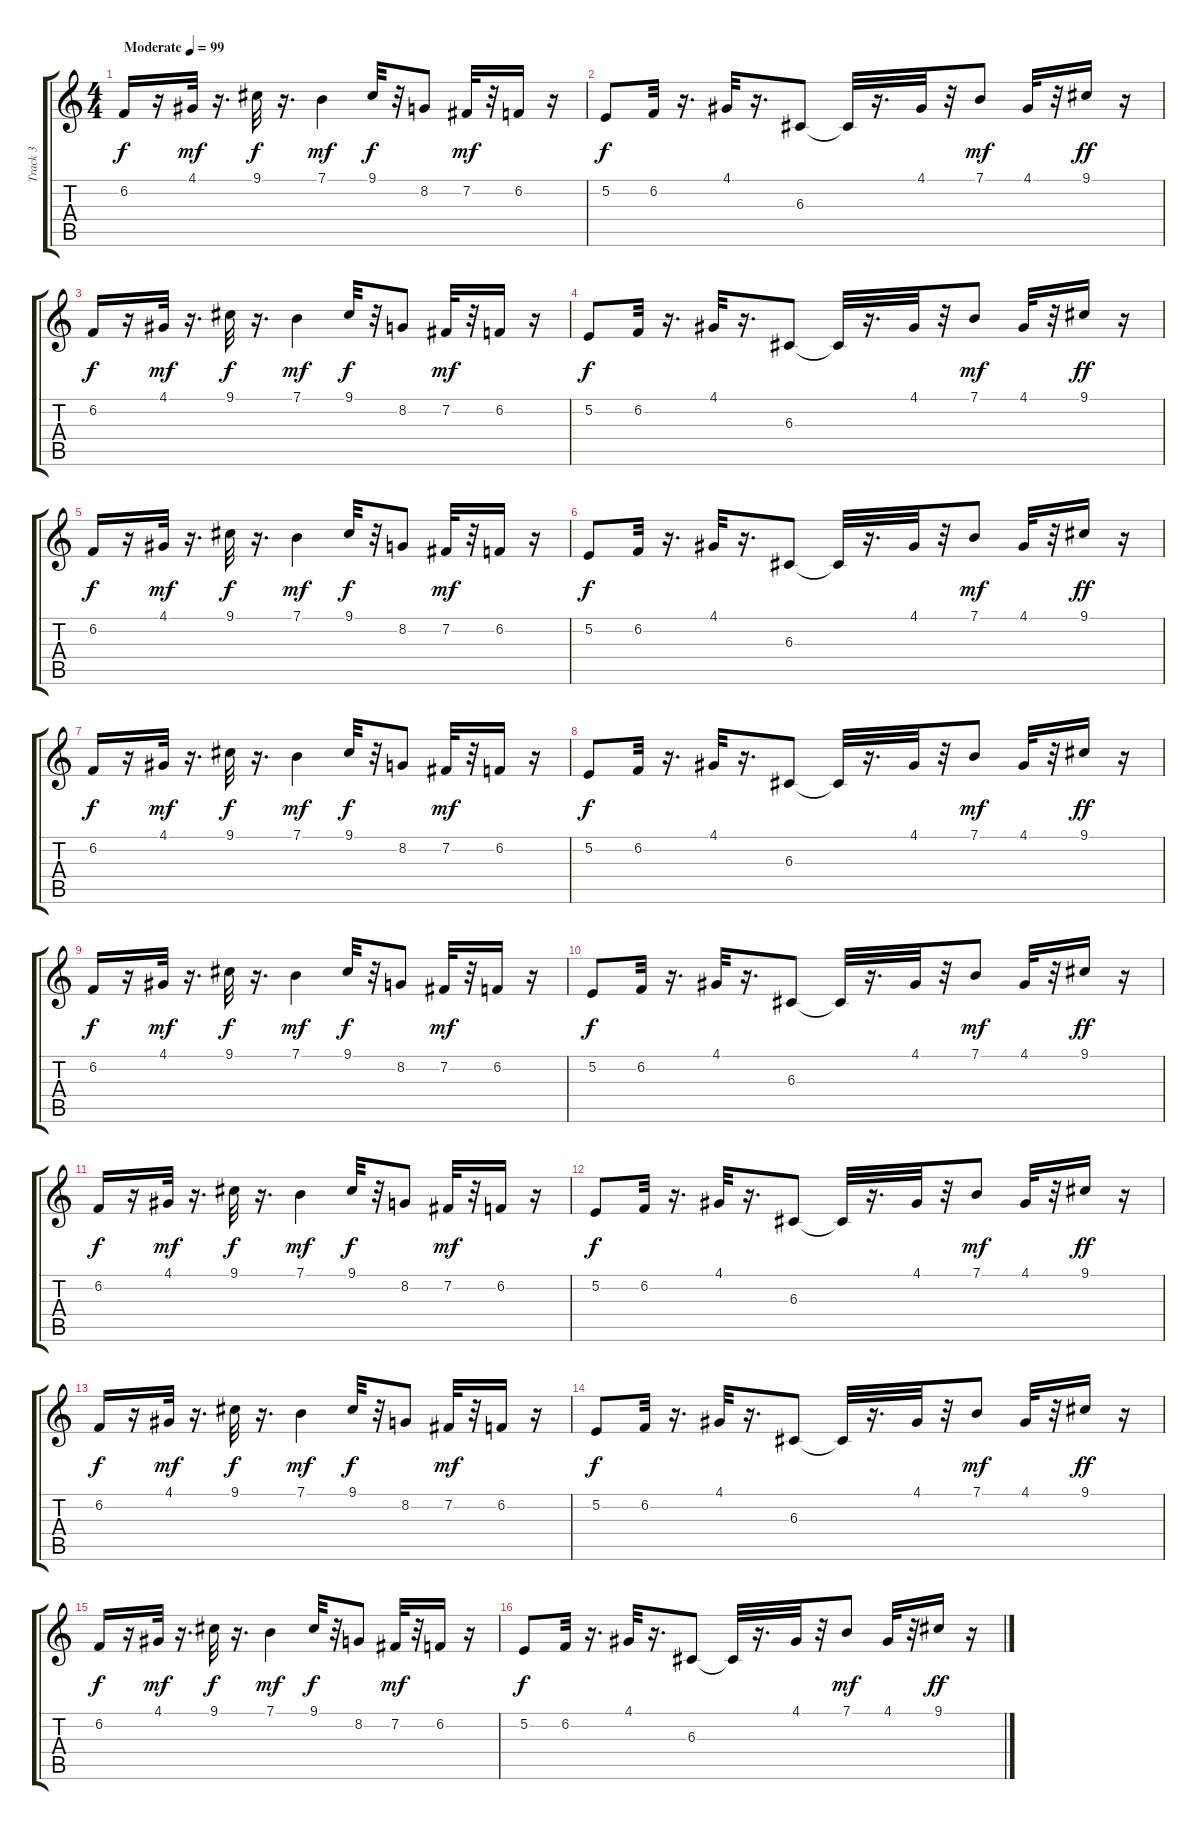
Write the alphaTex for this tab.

\track ("Track 3" "Track 3") {instrument clavinet}
\staff {score tabs}
\tuning (E4 B3 G3 D3 A2 E2) {hide}
\ts (4 4)
\tempo (99 "Moderate")
\clef g2
\ks c
6.2.16{dy f instrument clavinet} r.16 4.1.32{dy mf} r.16{d} 9.1.32{dy f} r.16{d} 7.1.4{dy mf} 9.1.32{dy f} r.32 8.2.8 7.2.32{dy mf} r.32 6.2.16 r.16 |
5.2.8{dy f} 6.2.32 r.16{d} 4.1.32 r.16{d} 6.3.8 6.3{t}.32 r.16{d} 4.1.32 r.32 7.1.8{dy mf} 4.1.32 r.32 9.1.16{dy ff} r.16 |
6.2.16{dy f} r.16 4.1.32{dy mf} r.16{d} 9.1.32{dy f} r.16{d} 7.1.4{dy mf} 9.1.32{dy f} r.32 8.2.8 7.2.32{dy mf} r.32 6.2.16 r.16 |
5.2.8{dy f} 6.2.32 r.16{d} 4.1.32 r.16{d} 6.3.8 6.3{t}.32 r.16{d} 4.1.32 r.32 7.1.8{dy mf} 4.1.32 r.32 9.1.16{dy ff} r.16 |
6.2.16{dy f} r.16 4.1.32{dy mf} r.16{d} 9.1.32{dy f} r.16{d} 7.1.4{dy mf} 9.1.32{dy f} r.32 8.2.8 7.2.32{dy mf} r.32 6.2.16 r.16 |
5.2.8{dy f} 6.2.32 r.16{d} 4.1.32 r.16{d} 6.3.8 6.3{t}.32 r.16{d} 4.1.32 r.32 7.1.8{dy mf} 4.1.32 r.32 9.1.16{dy ff} r.16 |
6.2.16{dy f} r.16 4.1.32{dy mf} r.16{d} 9.1.32{dy f} r.16{d} 7.1.4{dy mf} 9.1.32{dy f} r.32 8.2.8 7.2.32{dy mf} r.32 6.2.16 r.16 |
5.2.8{dy f} 6.2.32 r.16{d} 4.1.32 r.16{d} 6.3.8 6.3{t}.32 r.16{d} 4.1.32 r.32 7.1.8{dy mf} 4.1.32 r.32 9.1.16{dy ff} r.16 |
6.2.16{dy f} r.16 4.1.32{dy mf} r.16{d} 9.1.32{dy f} r.16{d} 7.1.4{dy mf} 9.1.32{dy f} r.32 8.2.8 7.2.32{dy mf} r.32 6.2.16 r.16 |
5.2.8{dy f} 6.2.32 r.16{d} 4.1.32 r.16{d} 6.3.8 6.3{t}.32 r.16{d} 4.1.32 r.32 7.1.8{dy mf} 4.1.32 r.32 9.1.16{dy ff} r.16 |
6.2.16{dy f} r.16 4.1.32{dy mf} r.16{d} 9.1.32{dy f} r.16{d} 7.1.4{dy mf} 9.1.32{dy f} r.32 8.2.8 7.2.32{dy mf} r.32 6.2.16 r.16 |
5.2.8{dy f} 6.2.32 r.16{d} 4.1.32 r.16{d} 6.3.8 6.3{t}.32 r.16{d} 4.1.32 r.32 7.1.8{dy mf} 4.1.32 r.32 9.1.16{dy ff} r.16 |
6.2.16{dy f} r.16 4.1.32{dy mf} r.16{d} 9.1.32{dy f} r.16{d} 7.1.4{dy mf} 9.1.32{dy f} r.32 8.2.8 7.2.32{dy mf} r.32 6.2.16 r.16 |
5.2.8{dy f} 6.2.32 r.16{d} 4.1.32 r.16{d} 6.3.8 6.3{t}.32 r.16{d} 4.1.32 r.32 7.1.8{dy mf} 4.1.32 r.32 9.1.16{dy ff} r.16 |
6.2.16{dy f} r.16 4.1.32{dy mf} r.16{d} 9.1.32{dy f} r.16{d} 7.1.4{dy mf} 9.1.32{dy f} r.32 8.2.8 7.2.32{dy mf} r.32 6.2.16 r.16 |
5.2.8{dy f} 6.2.32 r.16{d} 4.1.32 r.16{d} 6.3.8 6.3{t}.32 r.16{d} 4.1.32 r.32 7.1.8{dy mf} 4.1.32 r.32 9.1.16{dy ff} r.16
